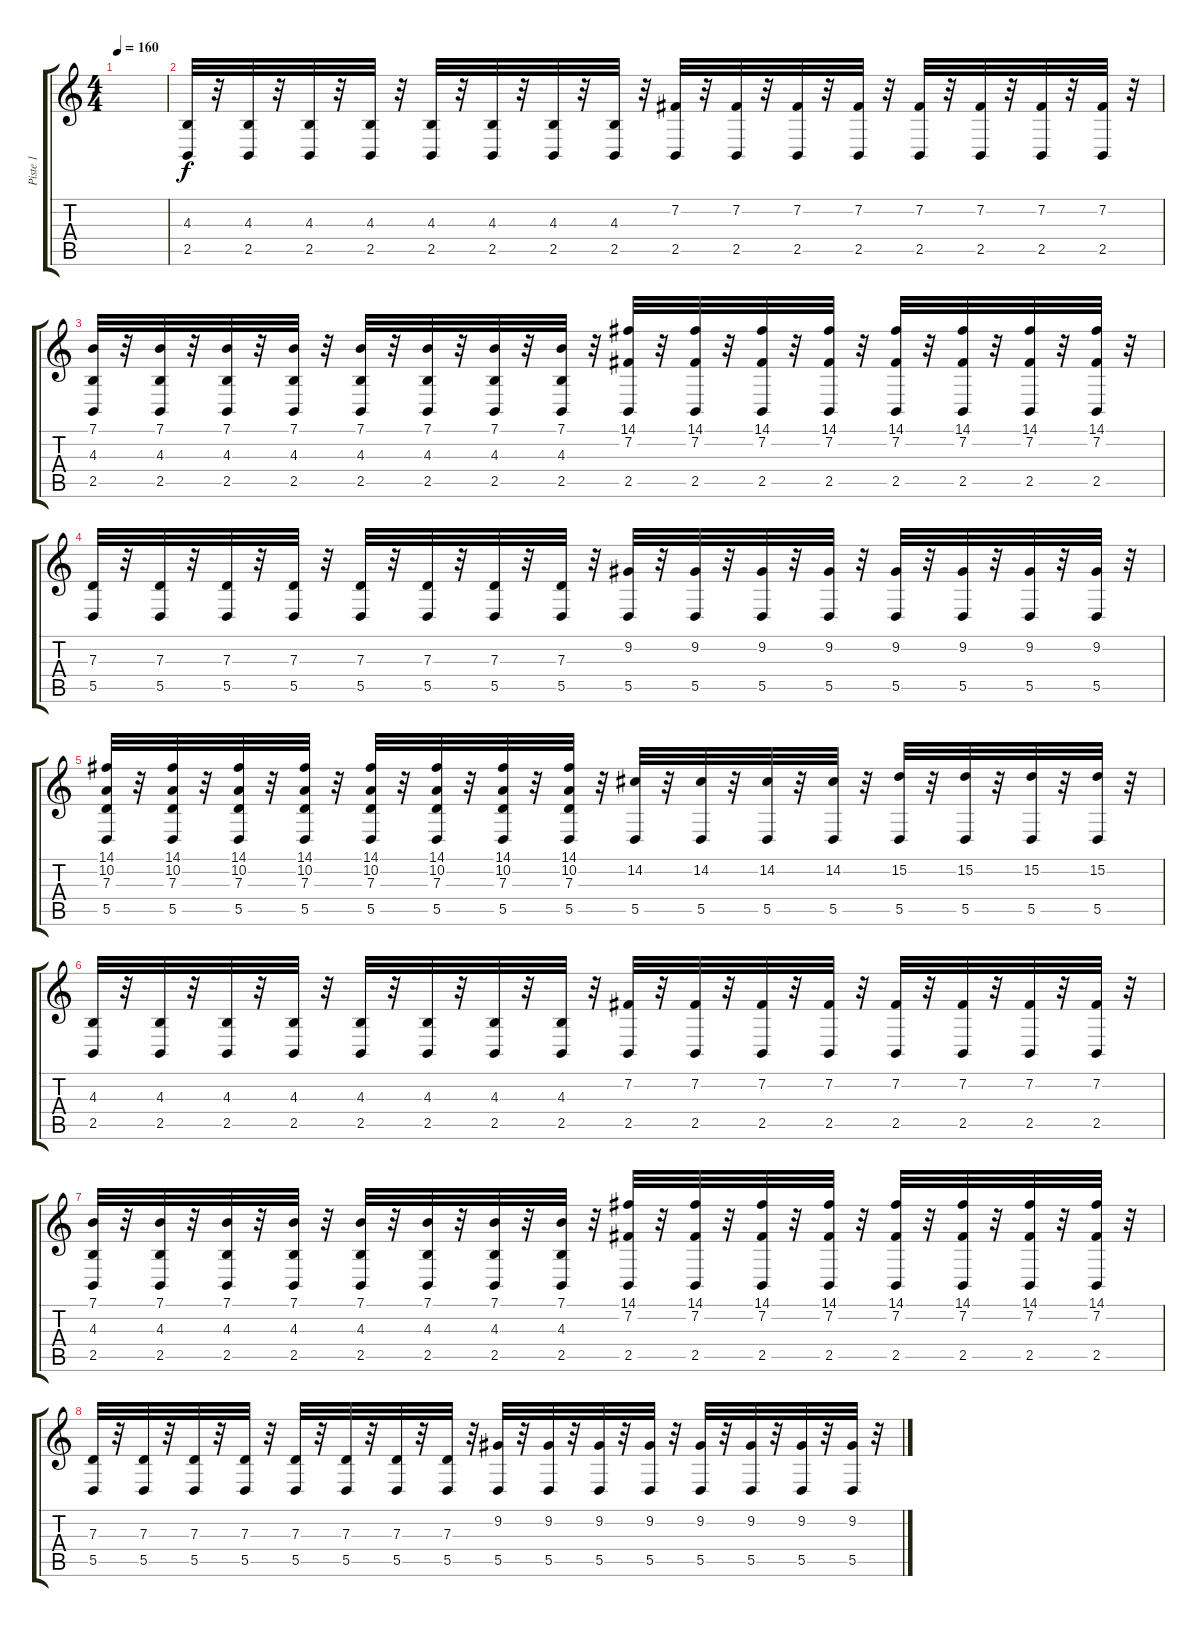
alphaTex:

\track ("Piste 1" "Piste 1") {instrument lead1square}
\staff {score tabs}
\tuning (E4 B3 G3 D3 A2 E2) {hide}
\ts (4 4)
\tempo 160
\clef g2
\ks c
|
(4.3 2.5).32{balance 0} r.32 (4.3 2.5).32 r.32 (4.3 2.5).32 r.32 (4.3 2.5).32 r.32 (4.3 2.5).32 r.32 (4.3 2.5).32 r.32 (4.3 2.5).32 r.32 (4.3 2.5).32 r.32 (7.2 2.5).32 r.32 (7.2 2.5).32 r.32 (7.2 2.5).32 r.32 (7.2 2.5).32 r.32 (7.2 2.5).32 r.32 (7.2 2.5).32 r.32 (7.2 2.5).32 r.32 (7.2 2.5).32 r.32 |
(7.1 4.3 2.5).32{balance 16} r.32 (7.1 4.3 2.5).32 r.32 (7.1 4.3 2.5).32 r.32 (7.1 4.3 2.5).32 r.32 (7.1 4.3 2.5).32 r.32 (7.1 4.3 2.5).32 r.32 (7.1 4.3 2.5).32 r.32 (7.1 4.3 2.5).32 r.32 (14.1 7.2 2.5).32 r.32 (14.1 7.2 2.5).32 r.32 (14.1 7.2 2.5).32 r.32 (14.1 7.2 2.5).32 r.32 (14.1 7.2 2.5).32 r.32 (14.1 7.2 2.5).32 r.32 (14.1 7.2 2.5).32 r.32 (14.1 7.2 2.5).32 r.32 |
(7.3 5.5).32{balance 0} r.32 (7.3 5.5).32 r.32 (7.3 5.5).32 r.32 (7.3 5.5).32 r.32 (7.3 5.5).32 r.32 (7.3 5.5).32 r.32 (7.3 5.5).32 r.32 (7.3 5.5).32 r.32 (9.2 5.5).32 r.32 (9.2 5.5).32 r.32 (9.2 5.5).32 r.32 (9.2 5.5).32 r.32 (9.2 5.5).32 r.32 (9.2 5.5).32 r.32 (9.2 5.5).32 r.32 (9.2 5.5).32 r.32 |
(14.1 10.2 7.3 5.5).32{balance 16} r.32 (14.1 10.2 7.3 5.5).32 r.32 (14.1 10.2 7.3 5.5).32 r.32 (14.1 10.2 7.3 5.5).32 r.32 (14.1 10.2 7.3 5.5).32 r.32 (14.1 10.2 7.3 5.5).32 r.32 (14.1 10.2 7.3 5.5).32 r.32 (14.1 10.2 7.3 5.5).32 r.32 (14.2 5.5).32 r.32 (14.2 5.5).32 r.32 (14.2 5.5).32 r.32 (14.2 5.5).32 r.32 (15.2 5.5).32 r.32 (15.2 5.5).32 r.32 (15.2 5.5).32 r.32 (15.2 5.5).32 r.32 |
(4.3 2.5).32{balance 0} r.32 (4.3 2.5).32 r.32 (4.3 2.5).32 r.32 (4.3 2.5).32 r.32 (4.3 2.5).32 r.32 (4.3 2.5).32 r.32 (4.3 2.5).32 r.32 (4.3 2.5).32 r.32 (7.2 2.5).32 r.32 (7.2 2.5).32 r.32 (7.2 2.5).32 r.32 (7.2 2.5).32 r.32 (7.2 2.5).32 r.32 (7.2 2.5).32 r.32 (7.2 2.5).32 r.32 (7.2 2.5).32 r.32 |
(7.1 4.3 2.5).32{balance 16} r.32 (7.1 4.3 2.5).32 r.32 (7.1 4.3 2.5).32 r.32 (7.1 4.3 2.5).32 r.32 (7.1 4.3 2.5).32 r.32 (7.1 4.3 2.5).32 r.32 (7.1 4.3 2.5).32 r.32 (7.1 4.3 2.5).32 r.32 (14.1 7.2 2.5).32 r.32 (14.1 7.2 2.5).32 r.32 (14.1 7.2 2.5).32 r.32 (14.1 7.2 2.5).32 r.32 (14.1 7.2 2.5).32 r.32 (14.1 7.2 2.5).32 r.32 (14.1 7.2 2.5).32 r.32 (14.1 7.2 2.5).32 r.32 |
(7.3 5.5).32{balance 0} r.32 (7.3 5.5).32 r.32 (7.3 5.5).32 r.32 (7.3 5.5).32 r.32 (7.3 5.5).32 r.32 (7.3 5.5).32 r.32 (7.3 5.5).32 r.32 (7.3 5.5).32 r.32 (9.2 5.5).32 r.32 (9.2 5.5).32 r.32 (9.2 5.5).32 r.32 (9.2 5.5).32 r.32 (9.2 5.5).32 r.32 (9.2 5.5).32 r.32 (9.2 5.5).32 r.32 (9.2 5.5).32 r.32
